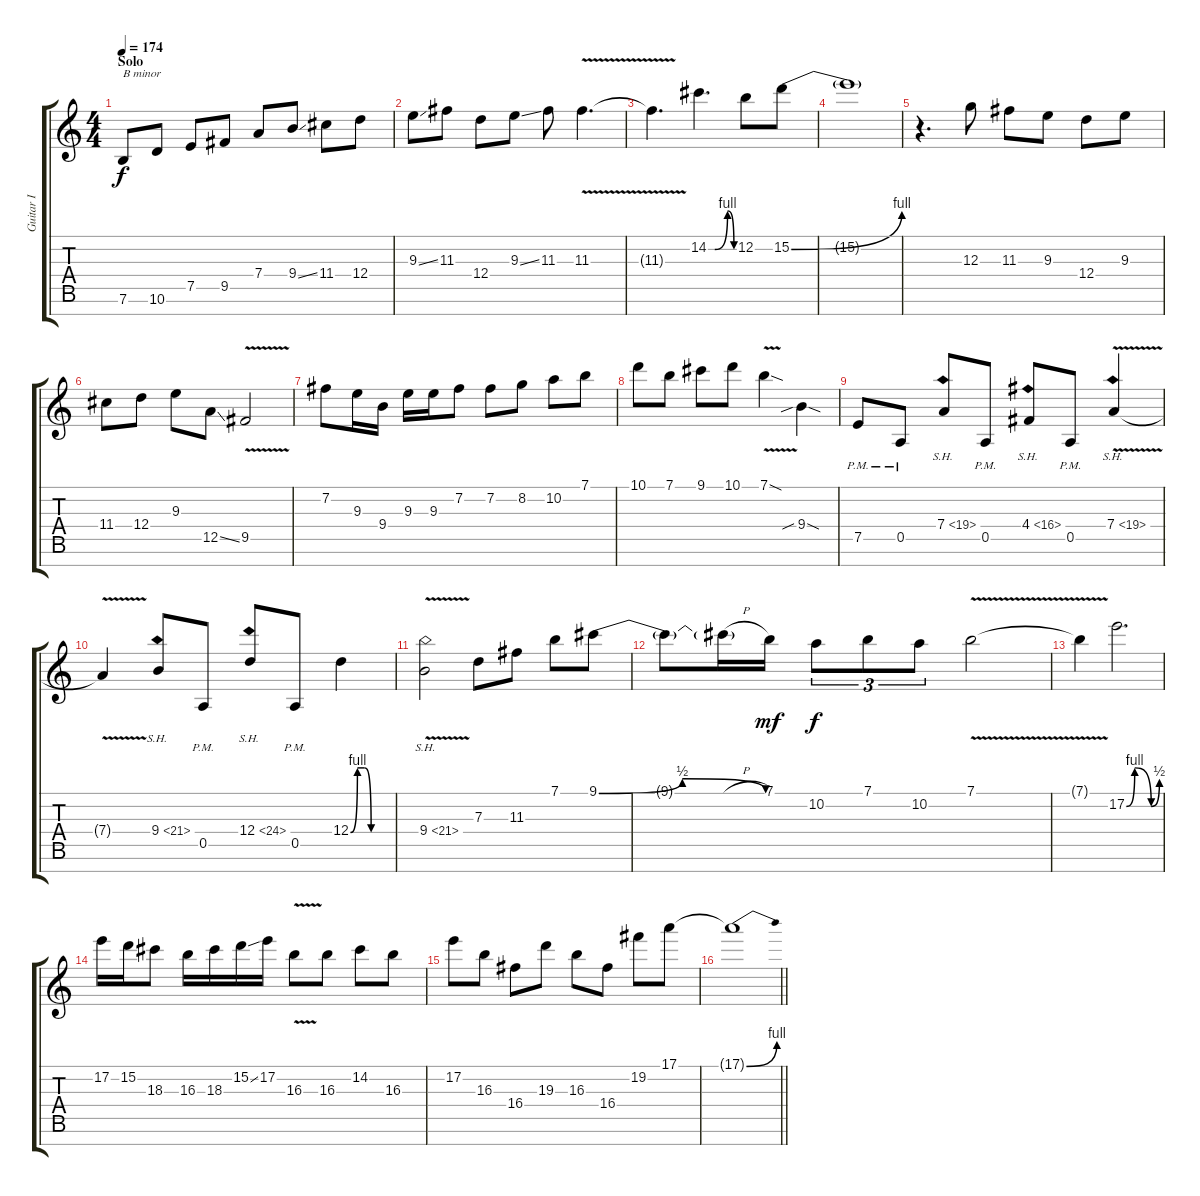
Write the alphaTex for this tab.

\track ("Guitar I" "Guitar I") {instrument distortionguitar}
\staff {score tabs}
\tuning (E4 B3 G3 D3 A2 E2 B1) {hide}
\ts (4 4)
\section ("" "Solo")
\tempo 174
\clef g2
\ks c
7.6.8{txt "B minor" dy f volume 13 balance 8} 10.6.8 7.5.8 9.5.8 7.4.8 9.4{ss}.8 11.4.8 12.4.8 |
9.3{ss}.8 11.3.8 12.4.8 9.3{ss}.8 11.3.8 11.3{v}.4{d} |
11.3{t}.4{d} 14.2{be (custom 0 0 15 0 45 4 60 0)}.4{d} 12.2.8 15.2{be (bend 0 0 60 4)}.8 |
15.2{t}.1 |
r.4{d} 12.3.8 11.3.8 9.3.8 12.4.8 9.3.8 |
11.4.8 12.4.8 9.3.8 12.5{ss}.8 9.5{v}.2 |
7.2.8 9.3.16 9.4.16 9.3.16 9.3.16 7.2.8 7.2.8 8.2.8 10.2.8 7.1.8 |
10.1.8 7.1.8 9.1.8 10.1.8 7.1{v sod}.4 9.4{sib sod}.4 |
7.5{pm}.8 0.5{pm}.8 7.4{sh 12}.8 0.5{pm}.8 4.4{sh 12}.8 0.5{pm}.8 7.4{sh 12 v}.4 |
7.4{t}.4 9.4{sh 12}.8 0.5{pm}.8 12.4{sh 12}.8 0.5{pm}.8 12.4{be (custom 0 0 10 4 20 4 30 0 60 0)}.4 |
9.4{sh 12 v}.2 7.3.8 11.3.8 7.1.8 9.1{be (bendrelease 0 0 45 2 45 2 60 0)}.8 |
9.1{t}.8 9.1{h t}.16 7.1.16{dy mf} 10.2.8{tu (3 2) dy f} 7.1.8{tu (3 2)} 10.2.8{tu (3 2)} 7.1{v}.2 |
7.1{t}.4 17.2{be (custom 0 0 15 4 45 0 60 2)}.2{d} |
17.2.16 15.2.16 18.3.8 16.3.16 18.3.16 15.2{ss}.16 17.2.16 16.3{v}.8 16.3.8 14.2.8 16.3.8 |
17.2.8 16.3.8 16.4.8 19.3.8 16.3.8 16.4.8 19.2.8 17.1.8 |
\barLineRight lightlight
17.1{be (bend 0 0 60 4) t}.1
